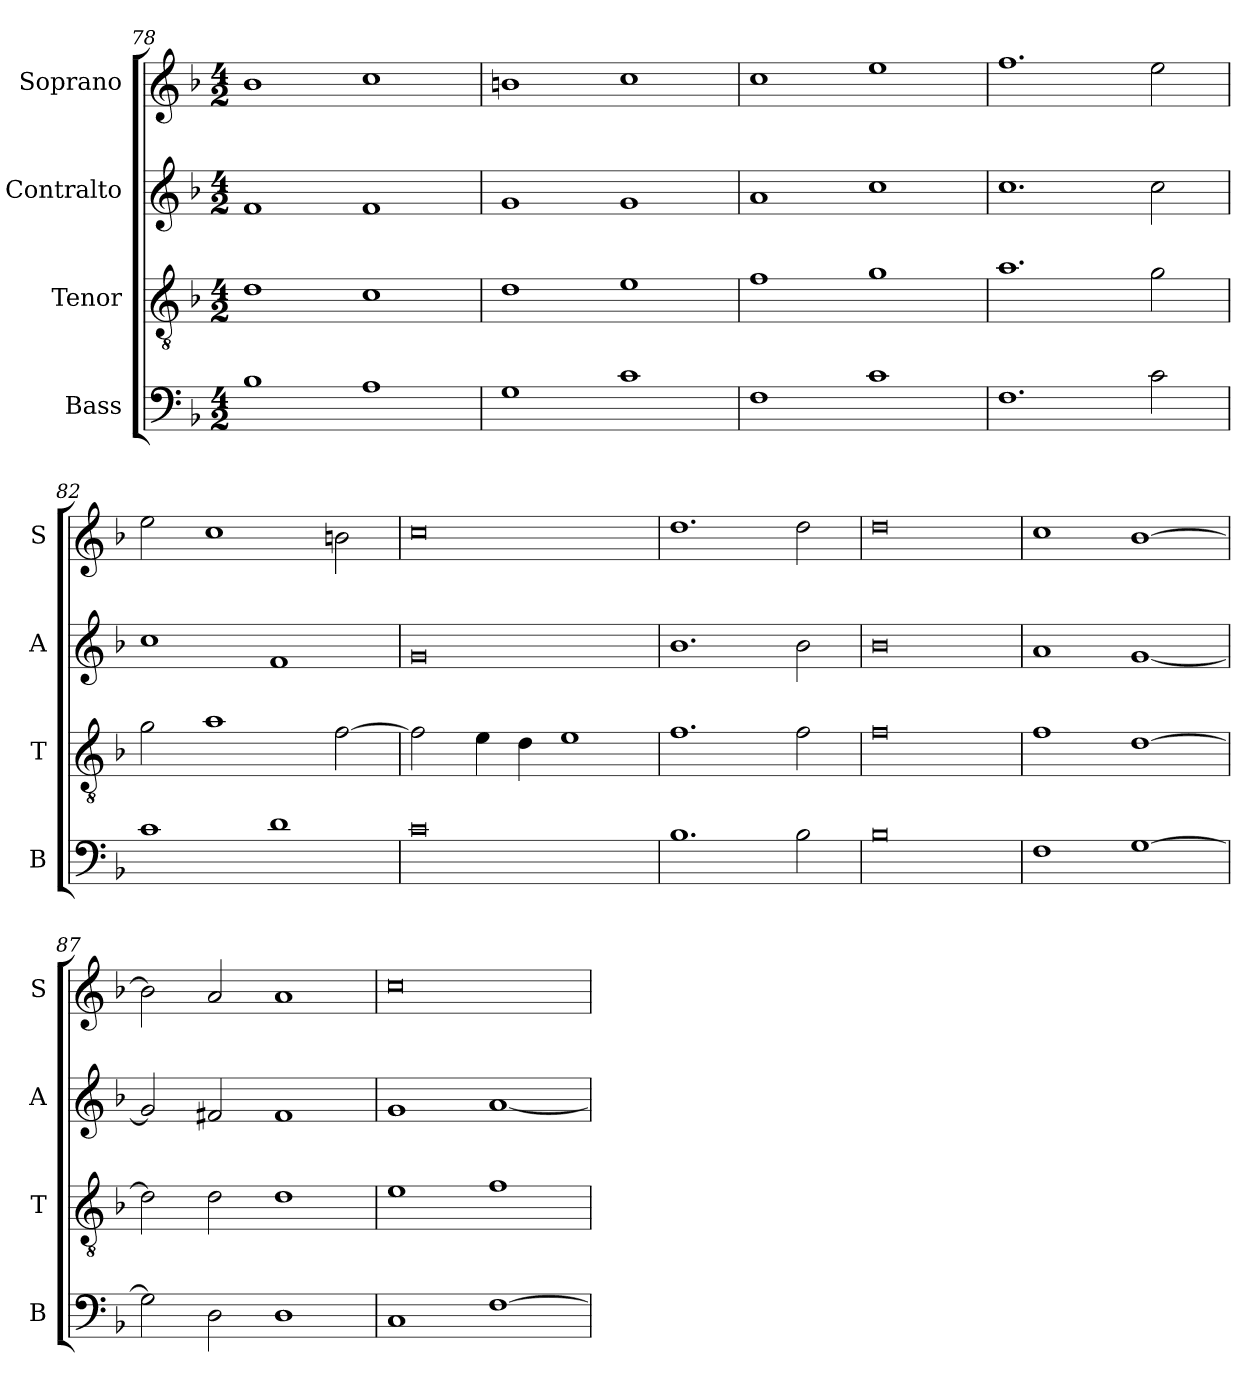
**kern	**kern	**kern	**kern
*part4	*part3	*part2	*part1
*staff4	*staff3	*staff2	*staff1
*I"Bass	*I"Tenor	*I"Contralto	*I"Soprano
*I'B	*I'T	*I'A	*I'S
*clefF4	*clefGv2	*clefG2	*clefG2
*k[b-]	*k[b-]	*k[b-]	*k[b-]
*F:ion	*F:ion	*F:ion	*F:ion
*M4/2	*M4/2	*M4/2	*M4/2
=78	=78	=78	=78
1B-	1d	1f	1b-
1A	1c	1f	1cc
=79	=79	=79	=79
1G	1d	1g	1bn
1c	1e	1g	1cc
=80	=80	=80	=80
1F	1f	1a	1cc
1c	1g	1cc	1ee
=81	=81	=81	=81
1.F	1.a	1.cc	1.ff
2c	2g	2cc	2ee
=82	=82	=82	=82
1c	2g	1cc	2ee
.	1a	.	1cc
1d	.	1f	.
.	[2f	.	2bn
=83	=83	=83	=83
0c	2f]	0g	0cc
.	4e	.	.
.	4d	.	.
.	1e	.	.
=84	=84	=84	=84
1.B-	1.f	1.b-	1.dd
2B-	2f	2b-	2dd
=85	=85	=85	=85
0B-	0f	0b-	0dd
=86	=86	=86	=86
1F	1f	1a	1cc
[1G	[1d	[1g	[1b-
=87	=87	=87	=87
2G]	2d]	2g]	2b-]
2D	2d	2f#X	2a
1D	1d	1f#	1a
=88	=88	=88	=88
1C	1e	1g	0cc
[1F	1f	[1a	.
=	=	=	=
*-	*-	*-	*-
